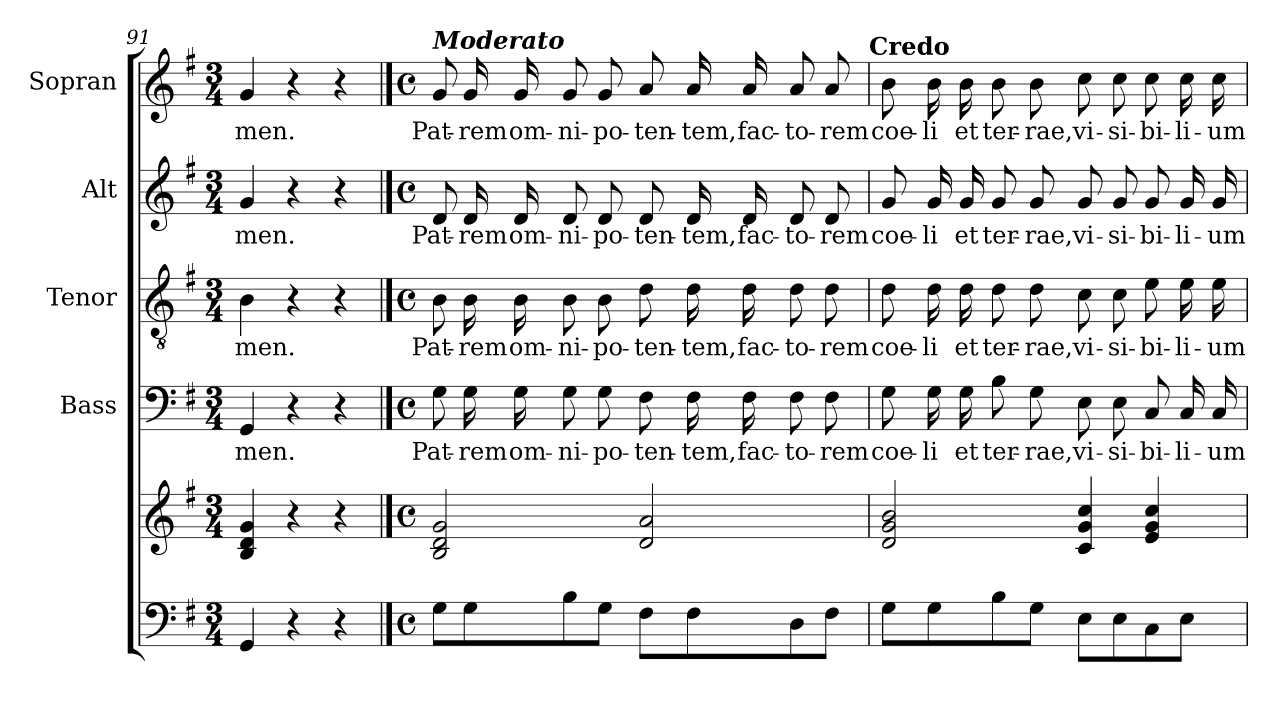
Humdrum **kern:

**kern	**kern	**kern	**text	**kern	**text	**kern	**text	**kern	**text
*part5	*part5	*part4	*part4	*part3	*part3	*part2	*part2	*part1	*part1
*staff6	*staff5	*staff4	*staff4	*staff3	*staff3	*staff2	*staff2	*staff1	*staff1
*	*	*I"Bass	*	*I"Tenor	*	*I"Alt	*	*I"Sopran	*
*	*	*I'B.	*	*I'T.	*	*I'A.	*	*I'S.	*
*clefF4	*clefG2	*clefF4	*	*clefGv2	*	*clefG2	*	*clefG2	*
*k[f#]	*k[f#]	*k[f#]	*	*k[f#]	*	*k[f#]	*	*k[f#]	*
*G:	*G:	*G:	*	*G:	*	*G:	*	*G:	*
*M3/4	*M3/4	*M3/4	*	*M3/4	*	*M3/4	*	*M3/4	*
=91	=91	=91	=91	=91	=91	=91	=91	=91	=91
!	!	!	!LO:LY:b	!	!LO:LY:b	!	!LO:LY:b	!	!LO:LY:b
4GG/	4B/ 4d/ 4g/	4GG/	-men.	4B\	-men.	4g/	-men.	4g/	-men.
4r	4r	4r	.	4r	.	4r	.	4r	.
4r	4r	4r	.	4r	.	4r	.	4r	.
!!LO:PB:g=z
==92	==92	==92	==92	==92	==92	==92	==92	==92	==92
*M4/4	*M4/4	*M4/4	*	*M4/4	*	*M4/4	*	*M4/4	*
*met(c)	*met(c)	*met(c)	*	*met(c)	*	*met(c)	*	*met(c)	*
!	!	!	!	!	!	!	!	!LO:TX:a:Bi:t=Moderato	!
!	!	!	!LO:LY:b	!	!LO:LY:b	!	!LO:LY:b	!	!LO:LY:b
8G\L	2B/ 2d/ 2g/	8G\	Pat-	8B\	Pat-	8d/	Pat-	8g/	Pat-
!	!	!	!LO:LY:b	!	!LO:LY:b	!	!LO:LY:b	!	!LO:LY:b
8G\	.	16G\	-rem	16B\	-rem	16d/	-rem	16g/	-rem
!	!	!	!LO:LY:b	!	!LO:LY:b	!	!LO:LY:b	!	!LO:LY:b
.	.	16G\	om-	16B\	om-	16d/	om-	16g/	om-
!	!	!	!LO:LY:b	!	!LO:LY:b	!	!LO:LY:b	!	!LO:LY:b
8B\	.	8G\	-ni-	8B\	-ni-	8d/	-ni-	8g/	-ni-
!	!	!	!LO:LY:b	!	!LO:LY:b	!	!LO:LY:b	!	!LO:LY:b
8G\J	.	8G\	-po-	8B\	-po-	8d/	-po-	8g/	-po-
!	!	!	!LO:LY:b	!	!LO:LY:b	!	!LO:LY:b	!	!LO:LY:b
8F#\L	2d/ 2a/	8F#\	-ten-	8d\	-ten-	8d/	-ten-	8a/	-ten-
!	!	!	!LO:LY:b	!	!LO:LY:b	!	!LO:LY:b	!	!LO:LY:b
8F#\	.	16F#\	-tem,	16d\	-tem,	16d/	-tem,	16a/	-tem,
!	!	!	!LO:LY:b	!	!LO:LY:b	!	!LO:LY:b	!	!LO:LY:b
.	.	16F#\	fac-	16d\	fac-	16d/	fac-	16a/	fac-
!	!	!	!LO:LY:b	!	!LO:LY:b	!	!LO:LY:b	!	!LO:LY:b
8D\	.	8F#\	-to-	8d\	-to-	8d/	-to-	8a/	-to-
!	!	!	!LO:LY:b	!	!LO:LY:b	!	!LO:LY:b	!	!LO:LY:b
8F#\J	.	8F#\	-rem	8d\	-rem	8d/	-rem	8a/	-rem
32ryy	32ryy	32ryy	.	32ryy	.	32ryy	.	32ryy	.
!	!	!	!	!	!	!	!	!LO:TX:a:B:t=Credo	!
=93	=93	=93	=93	=93	=93	=93	=93	=93	=93
!	!	!	!LO:LY:b	!	!LO:LY:b	!	!LO:LY:b	!	!LO:LY:b
8G\L	2d/ 2g/ 2b/	8G\	coe-	8d\	coe-	8g/	coe-	8b\	coe-
!	!	!	!LO:LY:b	!	!LO:LY:b	!	!LO:LY:b	!	!LO:LY:b
8G\	.	16G\	-li	16d\	-li	16g/	-li	16b\	-li
!	!	!	!LO:LY:b	!	!LO:LY:b	!	!LO:LY:b	!	!LO:LY:b
.	.	16G\	et	16d\	et	16g/	et	16b\	et
!	!	!	!LO:LY:b	!	!LO:LY:b	!	!LO:LY:b	!	!LO:LY:b
8B\	.	8B\	ter-	8d\	ter-	8g/	ter-	8b\	ter-
!	!	!	!LO:LY:b	!	!LO:LY:b	!	!LO:LY:b	!	!LO:LY:b
8G\J	.	8G\	-rae,	8d\	-rae,	8g/	-rae,	8b\	-rae,
!	!	!	!LO:LY:b	!	!LO:LY:b	!	!LO:LY:b	!	!LO:LY:b
8E\L	4c/ 4g/ 4cc/	8E\	vi-	8c\	vi-	8g/	vi-	8cc\	vi-
!	!	!	!LO:LY:b	!	!LO:LY:b	!	!LO:LY:b	!	!LO:LY:b
8E\	.	8E\	-si-	8c\	-si-	8g/	-si-	8cc\	-si-
!	!	!	!LO:LY:b	!	!LO:LY:b	!	!LO:LY:b	!	!LO:LY:b
8C\	4e/ 4g/ 4cc/	8C/	-bi-	8e\	-bi-	8g/	-bi-	8cc\	-bi-
!	!	!	!LO:LY:b	!	!LO:LY:b	!	!LO:LY:b	!	!LO:LY:b
8E\J	.	16C/	-li-	16e\	-li-	16g/	-li-	16cc\	-li-
!	!	!	!LO:LY:b	!	!LO:LY:b	!	!LO:LY:b	!	!LO:LY:b
.	.	16C/	-um	16e\	-um	16g/	-um	16cc\	-um
=	=	=	=	=	=	=	=	=	=
*-	*-	*-	*-	*-	*-	*-	*-	*-	*-
